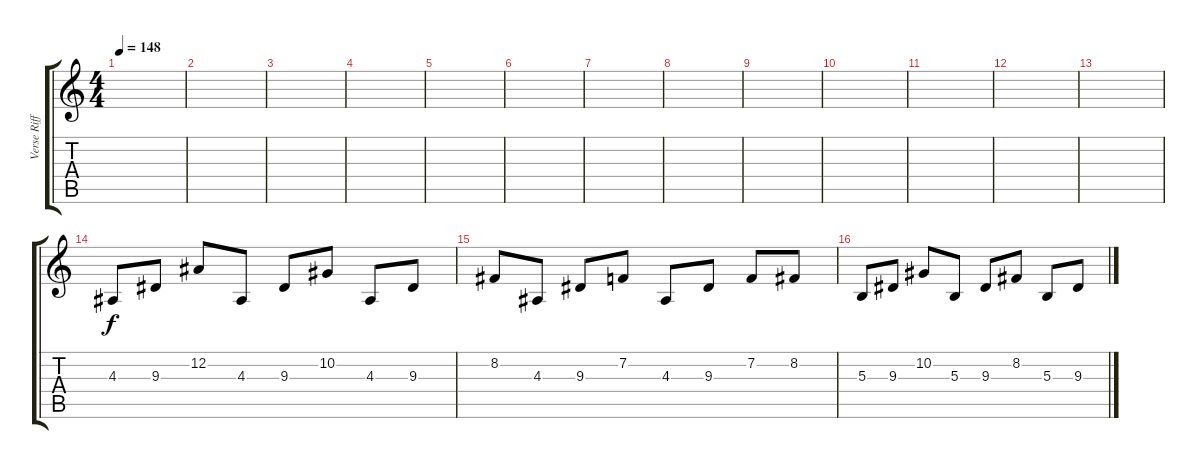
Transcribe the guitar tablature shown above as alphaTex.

\track ("Verse Riff / Bridge / Outro" "Verse Riff") {instrument pad3polysynth}
\staff {score tabs}
\tuning (Eb4 Bb3 Gb3 Db3 Ab2 Eb2) {hide}
\ts (4 4)
\tempo 148
\clef g2
\ks c
|
|
|
|
|
|
|
|
|
|
|
|
|
4.3.8 9.3.8 12.2.8 4.3.8 9.3.8 10.2.8 4.3.8 9.3.8 |
8.2.8 4.3.8 9.3.8 7.2.8 4.3.8 9.3.8 7.2.8 8.2.8 |
5.3.8 9.3.8 10.2.8 5.3.8 9.3.8 8.2.8 5.3.8 9.3.8
